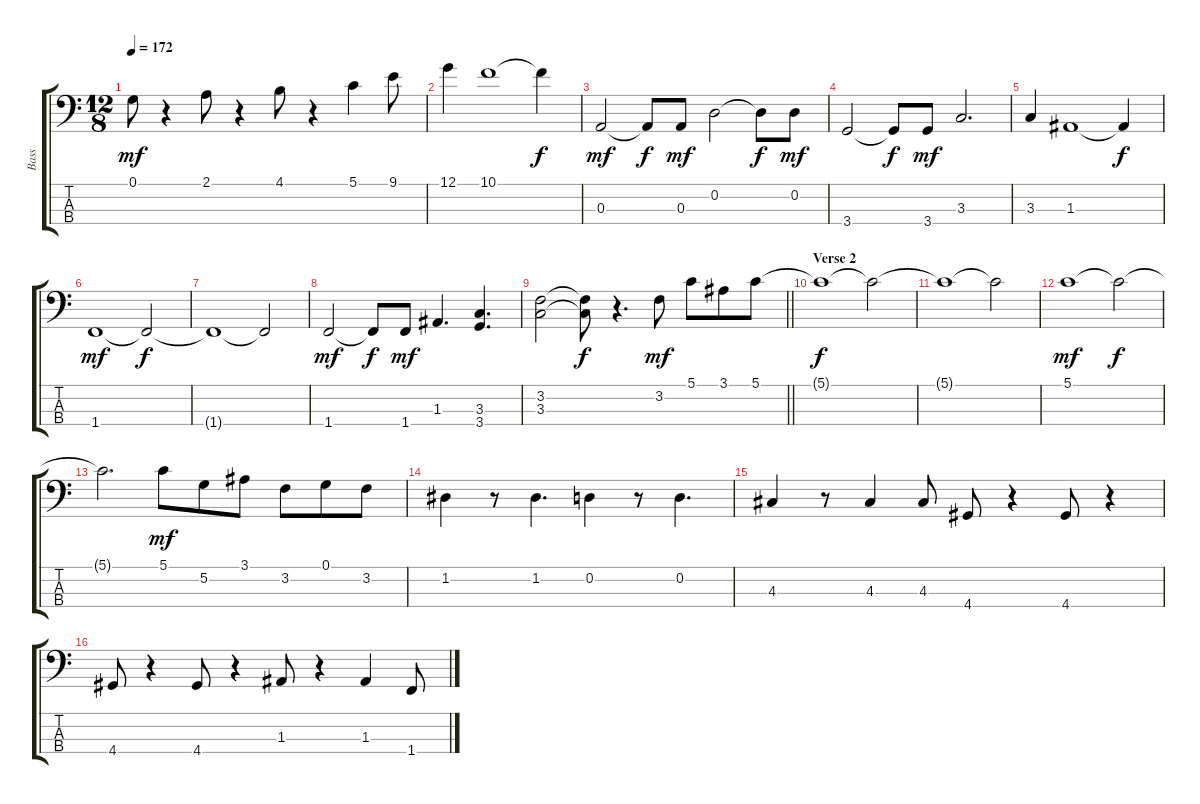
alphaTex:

\track ("Bass" "Bass") {instrument electricbassfinger}
\staff {score tabs}
\tuning (G2 D2 A1 E1) {hide}
\ts (12 8)
\tempo 172
\clef f4
\ks c
0.1.8{dy mf} r.4 2.1.8 r.4 4.1.8 r.4 5.1.4 9.1.8 |
12.1.4 10.1.1 10.1{t}.4{dy f} |
0.3.2{dy mf} 0.3{t}.8{dy f} 0.3.8{dy mf} 0.2.2 0.2{t}.8{dy f} 0.2.8{dy mf} |
3.4.2 3.4{t}.8{dy f} 3.4.8{dy mf} 3.3.2{d} |
3.3.4 1.3.1 1.3{t}.4{dy f} |
1.4.1{dy mf} 1.4{t}.2{dy f} |
1.4{t}.1 1.4{t}.2 |
1.4.2{dy mf} 1.4{t}.8{dy f} 1.4.8{dy mf} 1.3.4{d} (3.3 3.4).4{d} |
\barLineRight lightlight
(3.2 3.3).2 (3.2{t} 3.3{t}).8{dy f} r.4{d} 3.2.8{dy mf} 5.1.8 3.1.8 5.1.8 |
\section ("" "Verse 2")
5.1{t}.1{dy f} 5.1{t}.2 |
5.1{t}.1 5.1{t}.2 |
5.1.1{dy mf} 5.1{t}.2{dy f} |
5.1{t}.2{d} 5.1.8{dy mf} 5.2.8 3.1.8 3.2.8 0.1.8 3.2.8 |
1.2.4 r.8 1.2.4{d} 0.2.4 r.8 0.2.4{d} |
4.3.4 r.8 4.3.4 4.3.8 4.4.8 r.4 4.4.8 r.4 |
4.4.8 r.4 4.4.8 r.4 1.3.8 r.4 1.3.4 1.4.8
